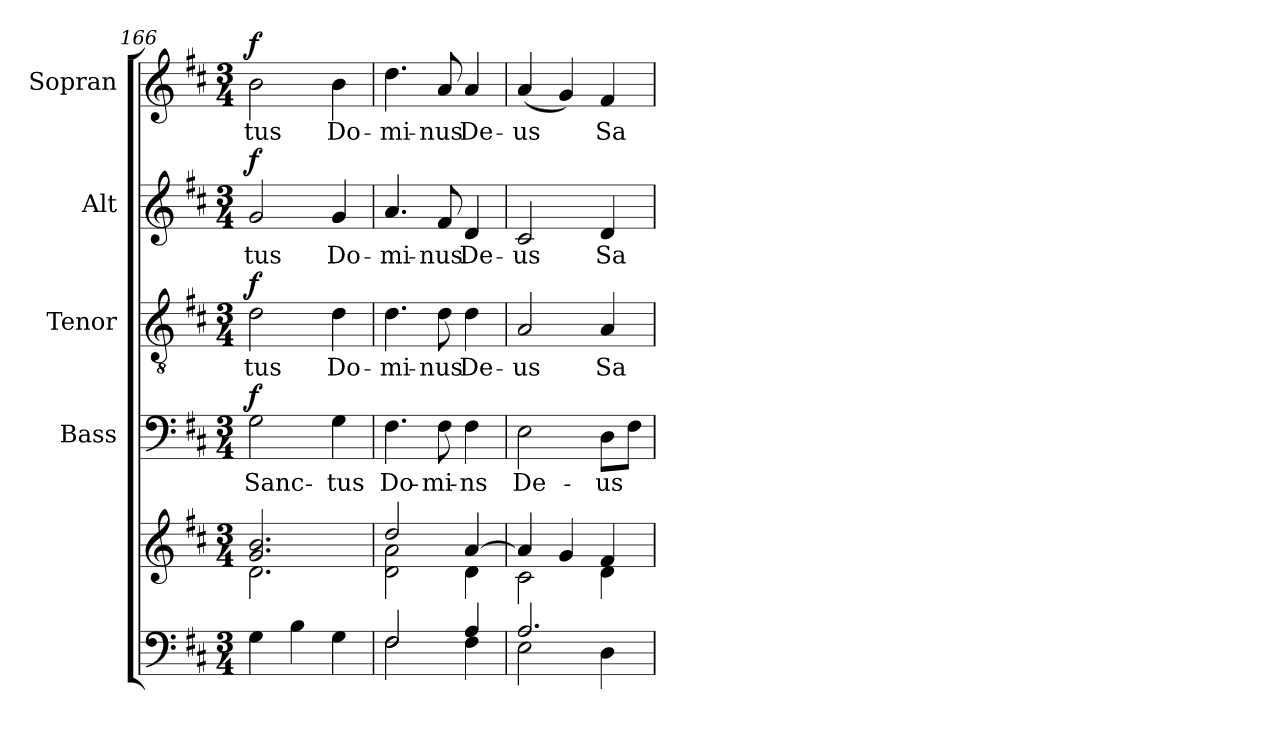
**kern	**kern	**kern	**text	**dynam	**kern	**text	**dynam	**kern	**text	**dynam	**kern	**text	**dynam
*part5	*part5	*part4	*part4	*part4	*part3	*part3	*part3	*part2	*part2	*part2	*part1	*part1	*part1
*staff6	*staff5	*staff4	*staff4	*staff4	*staff3	*staff3	*staff3	*staff2	*staff2	*staff2	*staff1	*staff1	*staff1
*	*	*I"Bass	*	*	*I"Tenor	*	*	*I"Alt	*	*	*I"Sopran	*	*
*	*	*I'B.	*	*	*I'T.	*	*	*I'A.	*	*	*I'S.	*	*
*clefF4	*clefG2	*clefF4	*	*	*clefGv2	*	*	*clefG2	*	*	*clefG2	*	*
*k[f#c#]	*k[f#c#]	*k[f#c#]	*	*	*k[f#c#]	*	*	*k[f#c#]	*	*	*k[f#c#]	*	*
*D:	*D:	*D:	*	*	*D:	*	*	*D:	*	*	*D:	*	*
*M3/4	*M3/4	*M3/4	*	*	*M3/4	*	*	*M3/4	*	*	*M3/4	*	*
=166	=166	=166	=166	=166	=166	=166	=166	=166	=166	=166	=166	=166	=166
*	*^	*	*	*	*	*	*	*	*	*	*	*	*
!	!	!	!	!LO:LY:b	!LO:DY:a	!	!LO:LY:b	!LO:DY:a	!	!LO:LY:b	!LO:DY:a	!	!LO:LY:b	!LO:DY:a
4G\	2.g/ 2.b/	2.d\	2G\	Sanc-	f	2d\	-tus	f	2g/	-tus	f	2b\	-tus	f
4B\	.	.	.	.	.	.	.	.	.	.	.	.	.	.
!	!	!	!	!LO:LY:b	!	!	!LO:LY:b	!	!	!LO:LY:b	!	!	!LO:LY:b	!
4G\	.	.	4G\	-tus	.	4d\	Do-	.	4g/	Do-	.	4b\	Do-	.
=167	=167	=167	=167	=167	=167	=167	=167	=167	=167	=167	=167	=167	=167	=167
*^	*	*	*	*	*	*	*	*	*	*	*	*	*	*
!	!	!	!	!	!LO:LY:b	!	!	!LO:LY:b	!	!	!LO:LY:b	!	!	!LO:LY:b	!
2F#/	2F#\	2dd/	2d\ 2a\	4.F#\	Do-	.	4.d\	-mi-	.	4.a/	-mi-	.	4.dd\	-mi-	.
!	!	!	!	!	!LO:LY:b	!	!	!LO:LY:b	!	!	!LO:LY:b	!	!	!LO:LY:b	!
.	.	.	.	8F#\	-mi-	.	8d\	-nus	.	8f#/	-nus	.	8a/	-nus	.
!	!	!	!	!	!LO:LY:b	!	!	!LO:LY:b	!	!	!LO:LY:b	!	!	!LO:LY:b	!
4A/	4F#\	[>4a/	4d\	4F#\	-ns	.	4d\	De-	.	4d/	De-	.	4a/	De-	.
!!LO:LB:g=z
=168	=168	=168	=168	=168	=168	=168	=168	=168	=168	=168	=168	=168	=168	=168	=168
!	!	!	!	!	!LO:LY:b	!	!	!LO:LY:b	!	!	!LO:LY:b	!	!	!LO:LY:b	!
2.A/	2E\	4a/]	2c#\	2E\	De-	.	2A/	-us	.	2c#/	-us	.	(<4a/	-us	.
.	.	4g/	.	.	.	.	.	.	.	.	.	.	4g/)	.	.
!	!	!	!	!	!LO:LY:b	!	!	!LO:LY:b	!	!	!LO:LY:b	!	!	!LO:LY:b	!
.	4D\	4f#/	4d\	8D\L	-us	.	4A/	Sa-	.	4d/	Sa-	.	4f#/	Sa-	.
.	.	.	.	8F#\J	.	.	.	.	.	.	.	.	.	.	.
*v	*v	*	*	*	*	*	*	*	*	*	*	*	*	*	*
*	*v	*v	*	*	*	*	*	*	*	*	*	*	*	*
=	=	=	=	=	=	=	=	=	=	=	=	=	=
*-	*-	*-	*-	*-	*-	*-	*-	*-	*-	*-	*-	*-	*-
